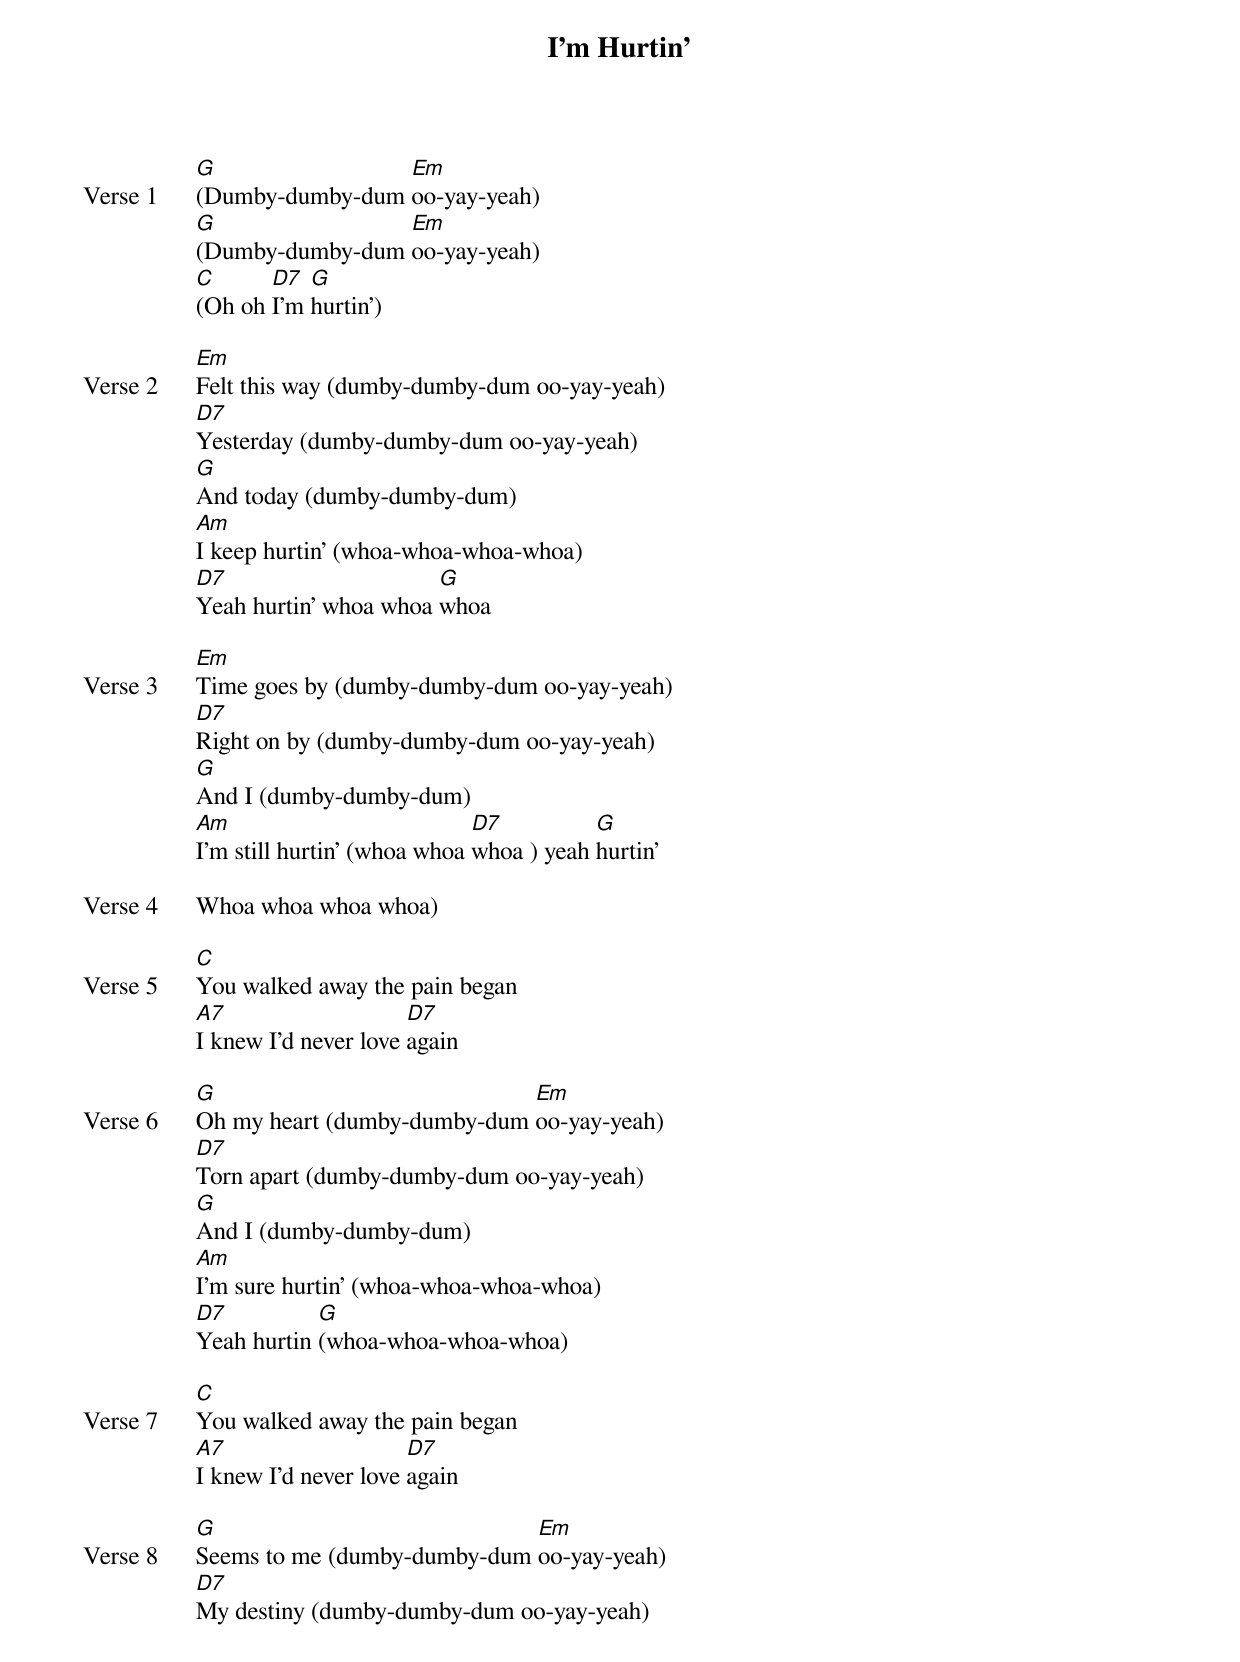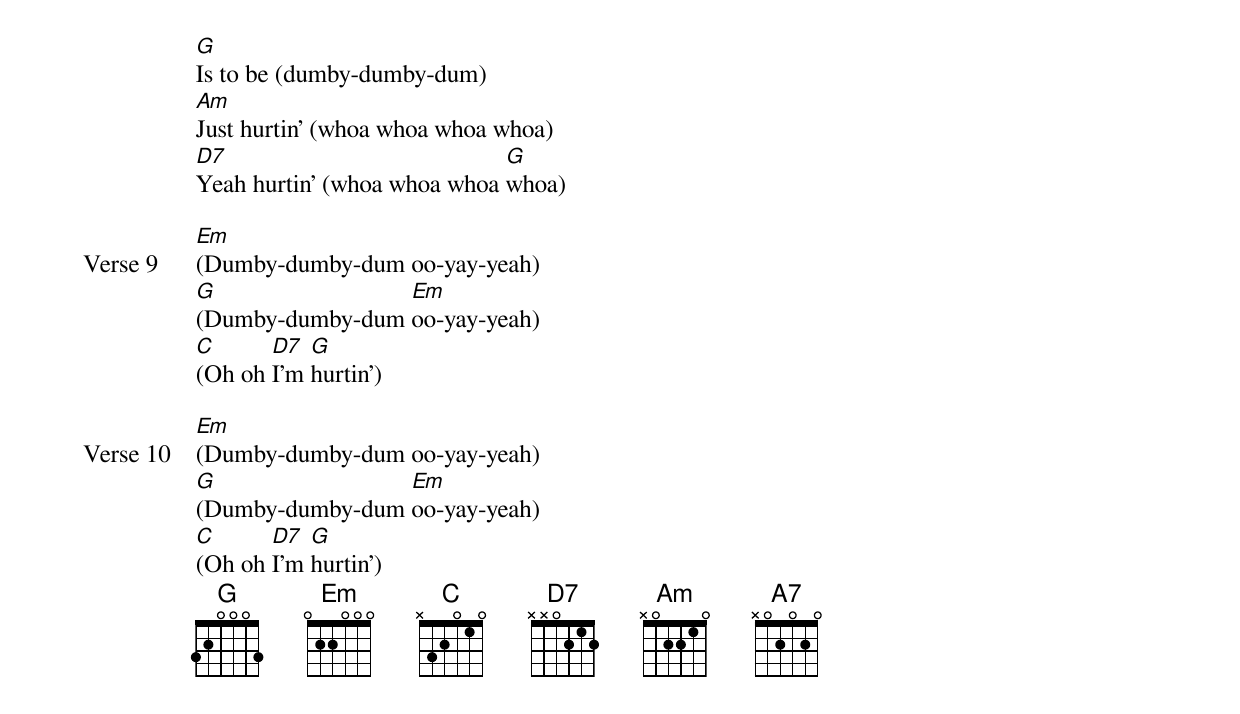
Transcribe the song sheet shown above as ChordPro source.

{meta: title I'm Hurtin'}
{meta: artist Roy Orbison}
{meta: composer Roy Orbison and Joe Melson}

{start_of_verse: Verse 1}
[G](Dumby-dumby-dum [Em]oo-yay-yeah)
[G](Dumby-dumby-dum [Em]oo-yay-yeah)
[C](Oh oh [D7]I'm [G]hurtin')
{end_of_verse}

{start_of_verse: Verse 2}
[Em]Felt this way (dumby-dumby-dum oo-yay-yeah)
[D7]Yesterday (dumby-dumby-dum oo-yay-yeah)
[G]And today (dumby-dumby-dum)
[Am]I keep hurtin' (whoa-whoa-whoa-whoa)
[D7]Yeah hurtin' whoa whoa [G]whoa
{end_of_verse}

{start_of_verse: Verse 3}
[Em]Time goes by (dumby-dumby-dum oo-yay-yeah)
[D7]Right on by (dumby-dumby-dum oo-yay-yeah)
[G]And I (dumby-dumby-dum)
[Am]I'm still hurtin' (whoa whoa [D7]whoa ) yeah [G]hurtin’
{end_of_verse}

{start_of_verse: Verse 4}
Whoa whoa whoa whoa)
{end_of_verse}

{start_of_verse: Verse 5}
[C]You walked away the pain began
[A7]I knew I'd never love [D7]again
{end_of_verse}

{start_of_verse: Verse 6}
[G]Oh my heart (dumby-dumby-dum [Em]oo-yay-yeah)
[D7]Torn apart (dumby-dumby-dum oo-yay-yeah)
[G]And I (dumby-dumby-dum)
[Am]I'm sure hurtin' (whoa-whoa-whoa-whoa)
[D7]Yeah hurtin [G](whoa-whoa-whoa-whoa)
{end_of_verse}

{start_of_verse: Verse 7}
[C]You walked away the pain began
[A7]I knew I'd never love [D7]again
{end_of_verse}

{start_of_verse: Verse 8}
[G]Seems to me (dumby-dumby-dum [Em]oo-yay-yeah)
[D7]My destiny (dumby-dumby-dum oo-yay-yeah)
[G]Is to be (dumby-dumby-dum)
[Am]Just hurtin' (whoa whoa whoa whoa)
[D7]Yeah hurtin' (whoa whoa whoa [G]whoa)
{end_of_verse}

{start_of_verse: Verse 9}
[Em](Dumby-dumby-dum oo-yay-yeah)
[G](Dumby-dumby-dum [Em]oo-yay-yeah)
[C](Oh oh [D7]I'm [G]hurtin')
{end_of_verse}

{start_of_verse: Verse 10}
[Em](Dumby-dumby-dum oo-yay-yeah)
[G](Dumby-dumby-dum [Em]oo-yay-yeah)
[C](Oh oh [D7]I'm [G]hurtin')
{end_of_verse}
